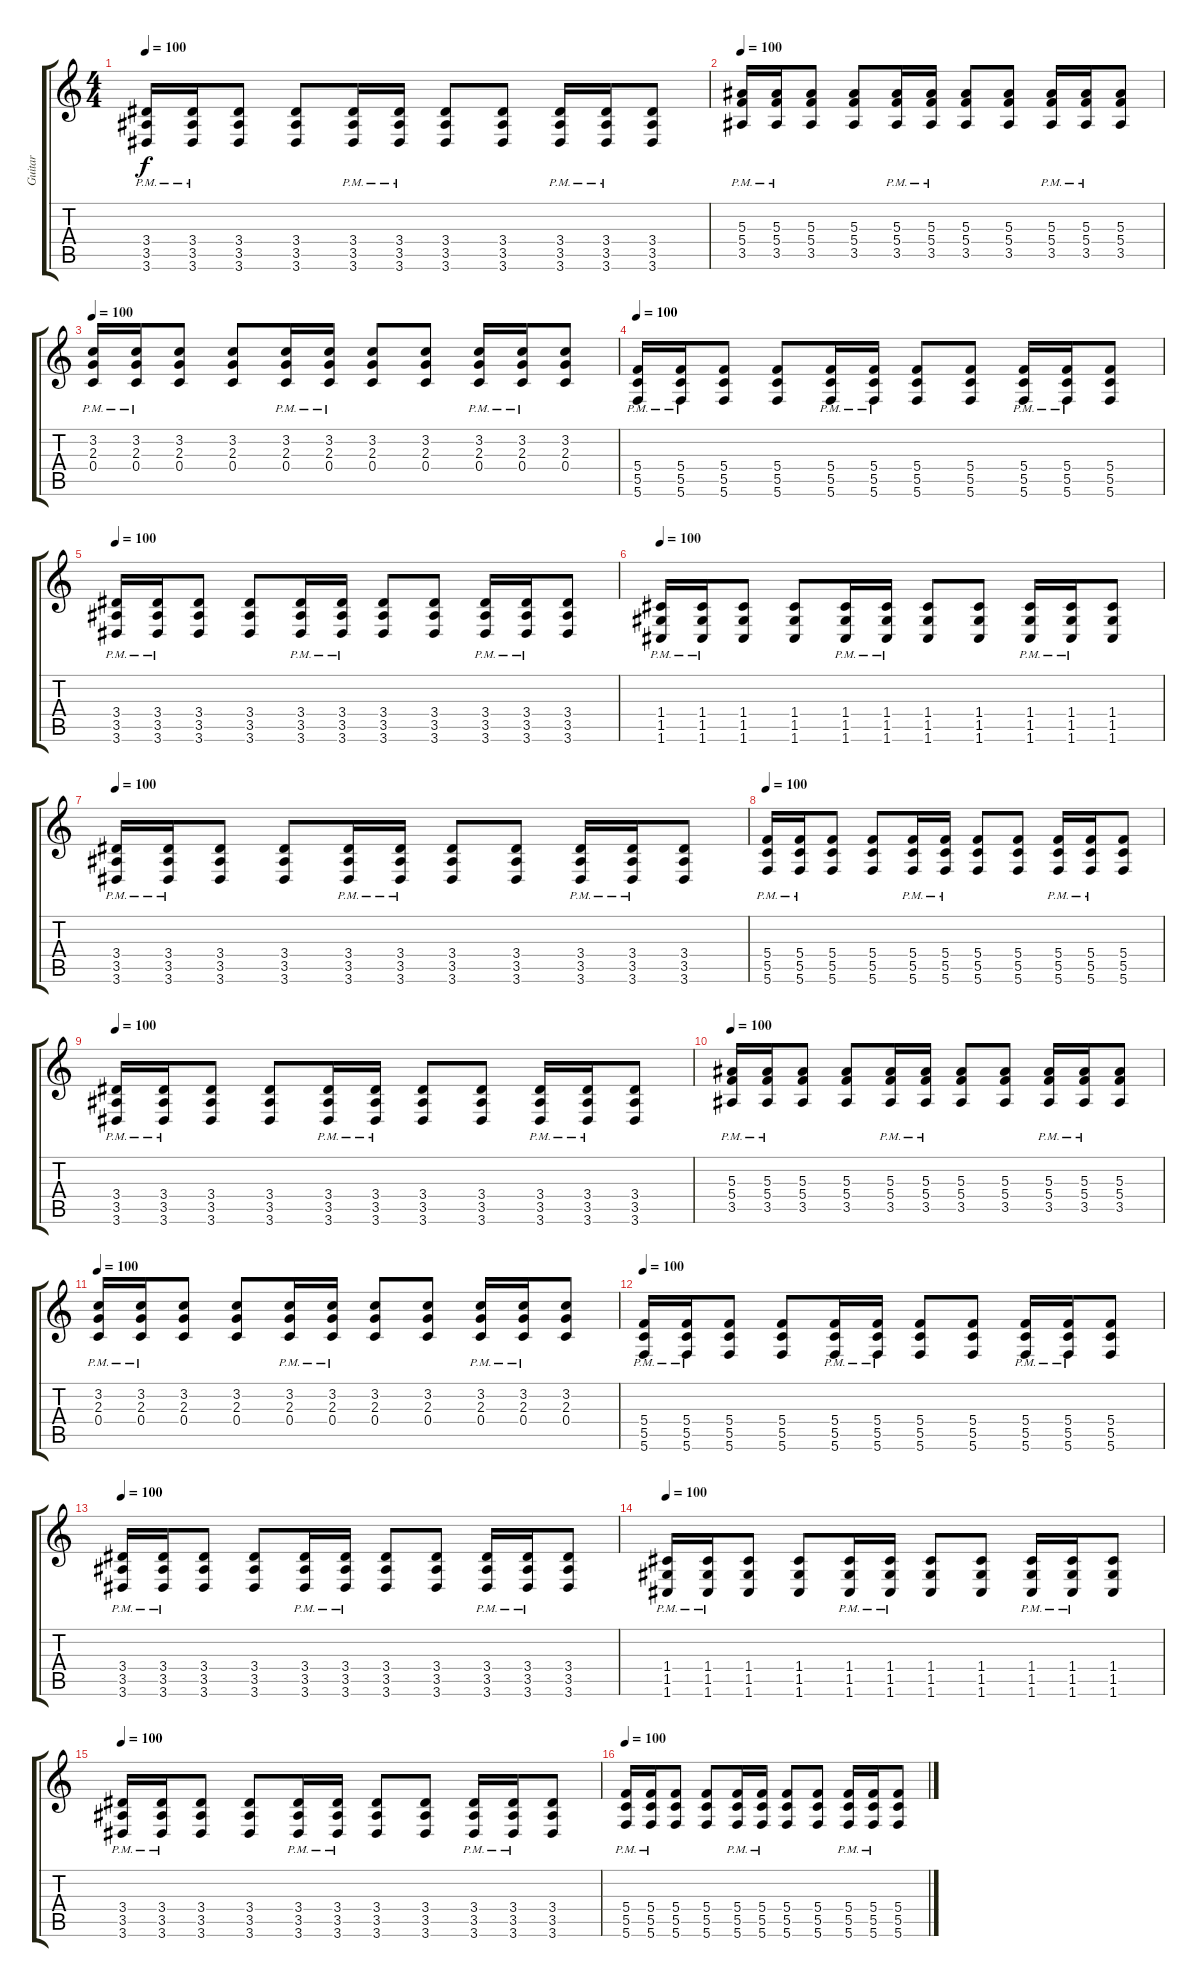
\track ("Guitar" "Guitar") {instrument distortionguitar}
\staff {score tabs}
\tuning (D4 A3 F3 C3 G2 C2) {hide}
\ts (4 4)
\tempo 100
\clef g2
\ks c
(3.4{pm} 3.5{pm} 3.6{pm}).16{dy f} (3.4{pm} 3.5{pm} 3.6{pm}).16 (3.4 3.5 3.6).8 (3.4 3.5 3.6).8 (3.4{pm} 3.5{pm} 3.6{pm}).16 (3.4{pm} 3.5{pm} 3.6{pm}).16 (3.4 3.5 3.6).8 (3.4 3.5 3.6).8 (3.4{pm} 3.5{pm} 3.6{pm}).16 (3.4{pm} 3.5{pm} 3.6{pm}).16 (3.4 3.5 3.6).8 |
\tempo 100
(5.3{pm} 5.4{pm} 3.5{pm}).16 (5.3{pm} 5.4{pm} 3.5{pm}).16 (5.3 5.4 3.5).8 (5.3 5.4 3.5).8 (5.3{pm} 5.4{pm} 3.5{pm}).16 (5.3{pm} 5.4{pm} 3.5{pm}).16 (5.3 5.4 3.5).8 (5.3 5.4 3.5).8 (5.3{pm} 5.4{pm} 3.5{pm}).16 (5.3{pm} 5.4{pm} 3.5{pm}).16 (5.3 5.4 3.5).8 |
\tempo 100
(3.2{pm} 2.3{pm} 0.4{pm}).16 (3.2{pm} 2.3{pm} 0.4{pm}).16 (3.2 2.3 0.4).8 (3.2 2.3 0.4).8 (3.2{pm} 2.3{pm} 0.4{pm}).16 (3.2{pm} 2.3{pm} 0.4{pm}).16 (3.2 2.3 0.4).8 (3.2 2.3 0.4).8 (3.2{pm} 2.3{pm} 0.4{pm}).16 (3.2{pm} 2.3{pm} 0.4{pm}).16 (3.2 2.3 0.4).8 |
\tempo 100
(5.4{pm} 5.5{pm} 5.6{pm}).16 (5.4{pm} 5.5{pm} 5.6{pm}).16 (5.4 5.5 5.6).8 (5.4 5.5 5.6).8 (5.4{pm} 5.5{pm} 5.6{pm}).16 (5.4{pm} 5.5{pm} 5.6{pm}).16 (5.4 5.5 5.6).8 (5.4 5.5 5.6).8 (5.4{pm} 5.5{pm} 5.6{pm}).16 (5.4{pm} 5.5{pm} 5.6{pm}).16 (5.4 5.5 5.6).8 |
\tempo 100
(3.4{pm} 3.5{pm} 3.6{pm}).16 (3.4{pm} 3.5{pm} 3.6{pm}).16 (3.4 3.5 3.6).8 (3.4 3.5 3.6).8 (3.4{pm} 3.5{pm} 3.6{pm}).16 (3.4{pm} 3.5{pm} 3.6{pm}).16 (3.4 3.5 3.6).8 (3.4 3.5 3.6).8 (3.4{pm} 3.5{pm} 3.6{pm}).16 (3.4{pm} 3.5{pm} 3.6{pm}).16 (3.4 3.5 3.6).8 |
\tempo 100
(1.4{pm} 1.5{pm} 1.6{pm}).16 (1.4{pm} 1.5{pm} 1.6{pm}).16 (1.4 1.5 1.6).8 (1.4 1.5 1.6).8 (1.4{pm} 1.5{pm} 1.6{pm}).16 (1.4{pm} 1.5{pm} 1.6{pm}).16 (1.4 1.5 1.6).8 (1.4 1.5 1.6).8 (1.4{pm} 1.5{pm} 1.6{pm}).16 (1.4{pm} 1.5{pm} 1.6{pm}).16 (1.4 1.5 1.6).8 |
\tempo 100
(3.4{pm} 3.5{pm} 3.6{pm}).16 (3.4{pm} 3.5{pm} 3.6{pm}).16 (3.4 3.5 3.6).8 (3.4 3.5 3.6).8 (3.4{pm} 3.5{pm} 3.6{pm}).16 (3.4{pm} 3.5{pm} 3.6{pm}).16 (3.4 3.5 3.6).8 (3.4 3.5 3.6).8 (3.4{pm} 3.5{pm} 3.6{pm}).16 (3.4{pm} 3.5{pm} 3.6{pm}).16 (3.4 3.5 3.6).8 |
\tempo 100
(5.4{pm} 5.5{pm} 5.6{pm}).16 (5.4{pm} 5.5{pm} 5.6{pm}).16 (5.4 5.5 5.6).8 (5.4 5.5 5.6).8 (5.4{pm} 5.5{pm} 5.6{pm}).16 (5.4{pm} 5.5{pm} 5.6{pm}).16 (5.4 5.5 5.6).8 (5.4 5.5 5.6).8 (5.4{pm} 5.5{pm} 5.6{pm}).16 (5.4{pm} 5.5{pm} 5.6{pm}).16 (5.4 5.5 5.6).8 |
\tempo 100
(3.4{pm} 3.5{pm} 3.6{pm}).16 (3.4{pm} 3.5{pm} 3.6{pm}).16 (3.4 3.5 3.6).8 (3.4 3.5 3.6).8 (3.4{pm} 3.5{pm} 3.6{pm}).16 (3.4{pm} 3.5{pm} 3.6{pm}).16 (3.4 3.5 3.6).8 (3.4 3.5 3.6).8 (3.4{pm} 3.5{pm} 3.6{pm}).16 (3.4{pm} 3.5{pm} 3.6{pm}).16 (3.4 3.5 3.6).8 |
\tempo 100
(5.3{pm} 5.4{pm} 3.5{pm}).16 (5.3{pm} 5.4{pm} 3.5{pm}).16 (5.3 5.4 3.5).8 (5.3 5.4 3.5).8 (5.3{pm} 5.4{pm} 3.5{pm}).16 (5.3{pm} 5.4{pm} 3.5{pm}).16 (5.3 5.4 3.5).8 (5.3 5.4 3.5).8 (5.3{pm} 5.4{pm} 3.5{pm}).16 (5.3{pm} 5.4{pm} 3.5{pm}).16 (5.3 5.4 3.5).8 |
\tempo 100
(3.2{pm} 2.3{pm} 0.4{pm}).16 (3.2{pm} 2.3{pm} 0.4{pm}).16 (3.2 2.3 0.4).8 (3.2 2.3 0.4).8 (3.2{pm} 2.3{pm} 0.4{pm}).16 (3.2{pm} 2.3{pm} 0.4{pm}).16 (3.2 2.3 0.4).8 (3.2 2.3 0.4).8 (3.2{pm} 2.3{pm} 0.4{pm}).16 (3.2{pm} 2.3{pm} 0.4{pm}).16 (3.2 2.3 0.4).8 |
\tempo 100
(5.4{pm} 5.5{pm} 5.6{pm}).16 (5.4{pm} 5.5{pm} 5.6{pm}).16 (5.4 5.5 5.6).8 (5.4 5.5 5.6).8 (5.4{pm} 5.5{pm} 5.6{pm}).16 (5.4{pm} 5.5{pm} 5.6{pm}).16 (5.4 5.5 5.6).8 (5.4 5.5 5.6).8 (5.4{pm} 5.5{pm} 5.6{pm}).16 (5.4{pm} 5.5{pm} 5.6{pm}).16 (5.4 5.5 5.6).8 |
\tempo 100
(3.4{pm} 3.5{pm} 3.6{pm}).16 (3.4{pm} 3.5{pm} 3.6{pm}).16 (3.4 3.5 3.6).8 (3.4 3.5 3.6).8 (3.4{pm} 3.5{pm} 3.6{pm}).16 (3.4{pm} 3.5{pm} 3.6{pm}).16 (3.4 3.5 3.6).8 (3.4 3.5 3.6).8 (3.4{pm} 3.5{pm} 3.6{pm}).16 (3.4{pm} 3.5{pm} 3.6{pm}).16 (3.4 3.5 3.6).8 |
\tempo 100
(1.4{pm} 1.5{pm} 1.6{pm}).16 (1.4{pm} 1.5{pm} 1.6{pm}).16 (1.4 1.5 1.6).8 (1.4 1.5 1.6).8 (1.4{pm} 1.5{pm} 1.6{pm}).16 (1.4{pm} 1.5{pm} 1.6{pm}).16 (1.4 1.5 1.6).8 (1.4 1.5 1.6).8 (1.4{pm} 1.5{pm} 1.6{pm}).16 (1.4{pm} 1.5{pm} 1.6{pm}).16 (1.4 1.5 1.6).8 |
\tempo 100
(3.4{pm} 3.5{pm} 3.6{pm}).16 (3.4{pm} 3.5{pm} 3.6{pm}).16 (3.4 3.5 3.6).8 (3.4 3.5 3.6).8 (3.4{pm} 3.5{pm} 3.6{pm}).16 (3.4{pm} 3.5{pm} 3.6{pm}).16 (3.4 3.5 3.6).8 (3.4 3.5 3.6).8 (3.4{pm} 3.5{pm} 3.6{pm}).16 (3.4{pm} 3.5{pm} 3.6{pm}).16 (3.4 3.5 3.6).8 |
\tempo 100
(5.4{pm} 5.5{pm} 5.6{pm}).16 (5.4{pm} 5.5{pm} 5.6{pm}).16 (5.4 5.5 5.6).8 (5.4 5.5 5.6).8 (5.4{pm} 5.5{pm} 5.6{pm}).16 (5.4{pm} 5.5{pm} 5.6{pm}).16 (5.4 5.5 5.6).8 (5.4 5.5 5.6).8 (5.4{pm} 5.5{pm} 5.6{pm}).16 (5.4{pm} 5.5{pm} 5.6{pm}).16 (5.4 5.5 5.6).8
